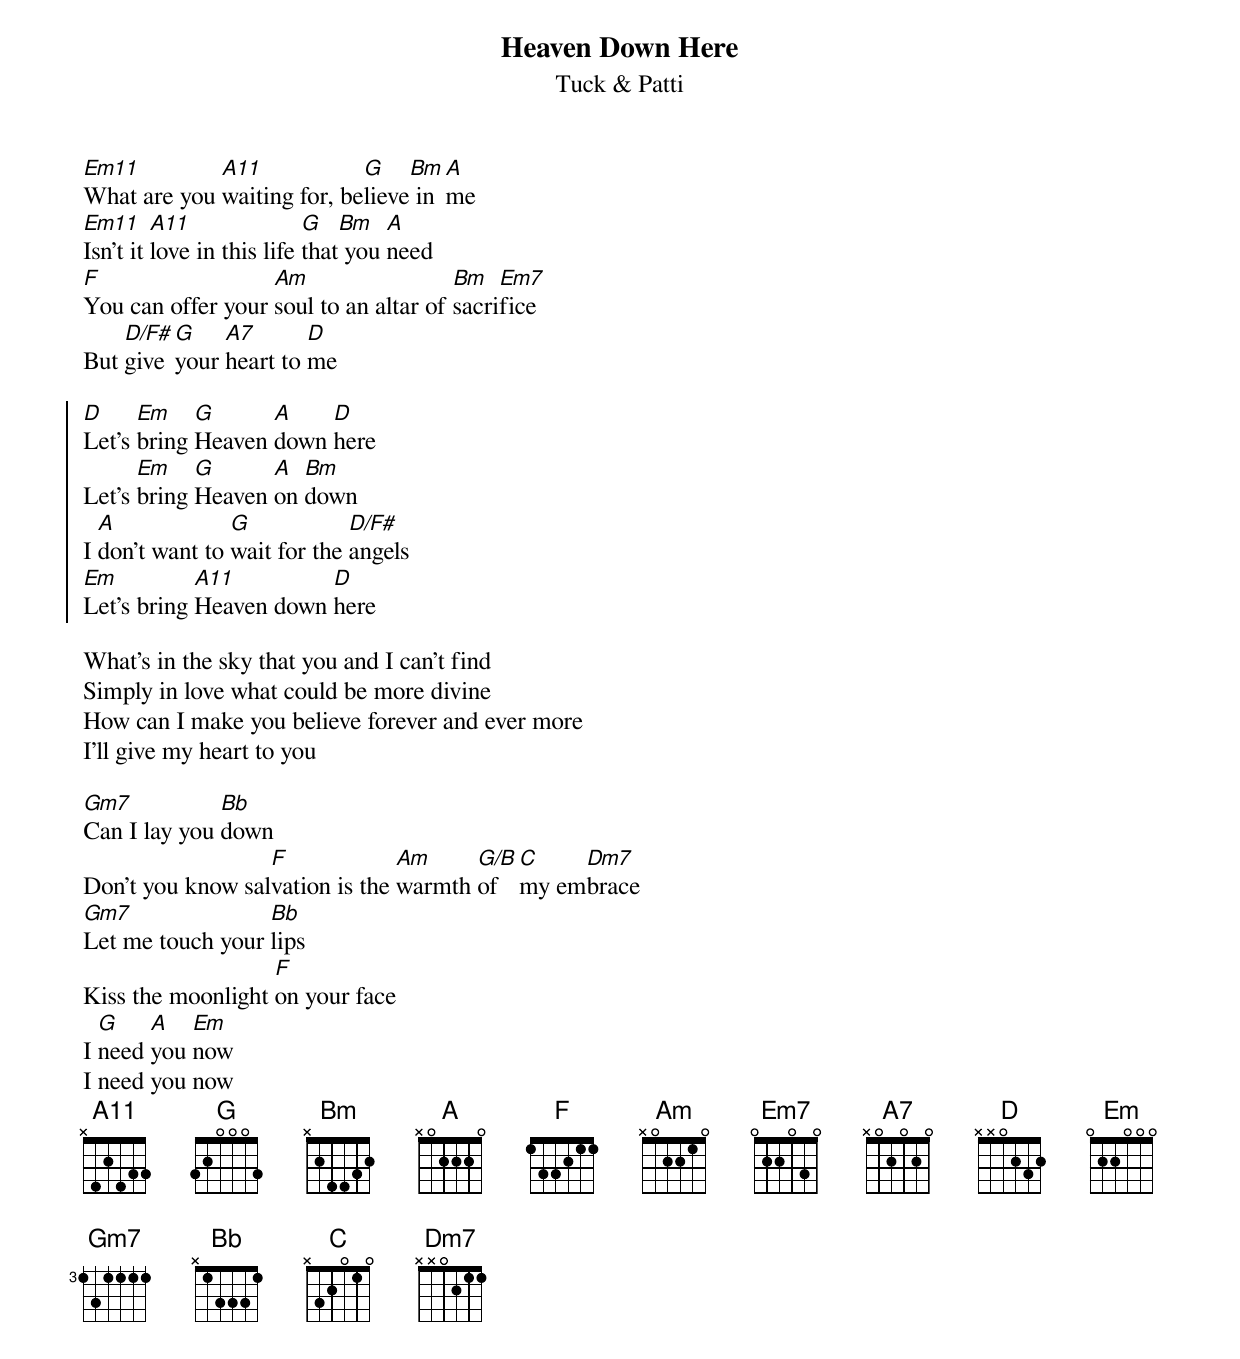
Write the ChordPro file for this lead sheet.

{title: Heaven Down Here}
{st: Tuck & Patti}

[Em11]What are you [A11]waiting for, be[G]lieve[Bm] in [A]me
[Em11]Isn't it [A11]love in this life [G]that[Bm] you [A]need
[F]You can offer your [Am]soul to an altar of [Bm]sacri[Em7]fice
But [D/F#]give [G]your [A7]heart to [D]me

{soc:}
[D]Let's [Em]bring [G]Heaven [A]down [D]here
Let's [Em]bring [G]Heaven [A]on [Bm]down
I [A]don't want to [G]wait for the [D/F#]angels
[Em]Let's bring [A11]Heaven down [D]here
{eoc:}

What's in the sky that you and I can't find
Simply in love what could be more divine
How can I make you believe forever and ever more
I'll give my heart to you

[Gm7]Can I lay you [Bb]down
Don't you know sal[F]vation is the [Am]warmth [G/B]of [C]my em[Dm7]brace
[Gm7]Let me touch your [Bb]lips
Kiss the moonlight [F]on your face
I [G]need [A]you [Em]now
I need you now
